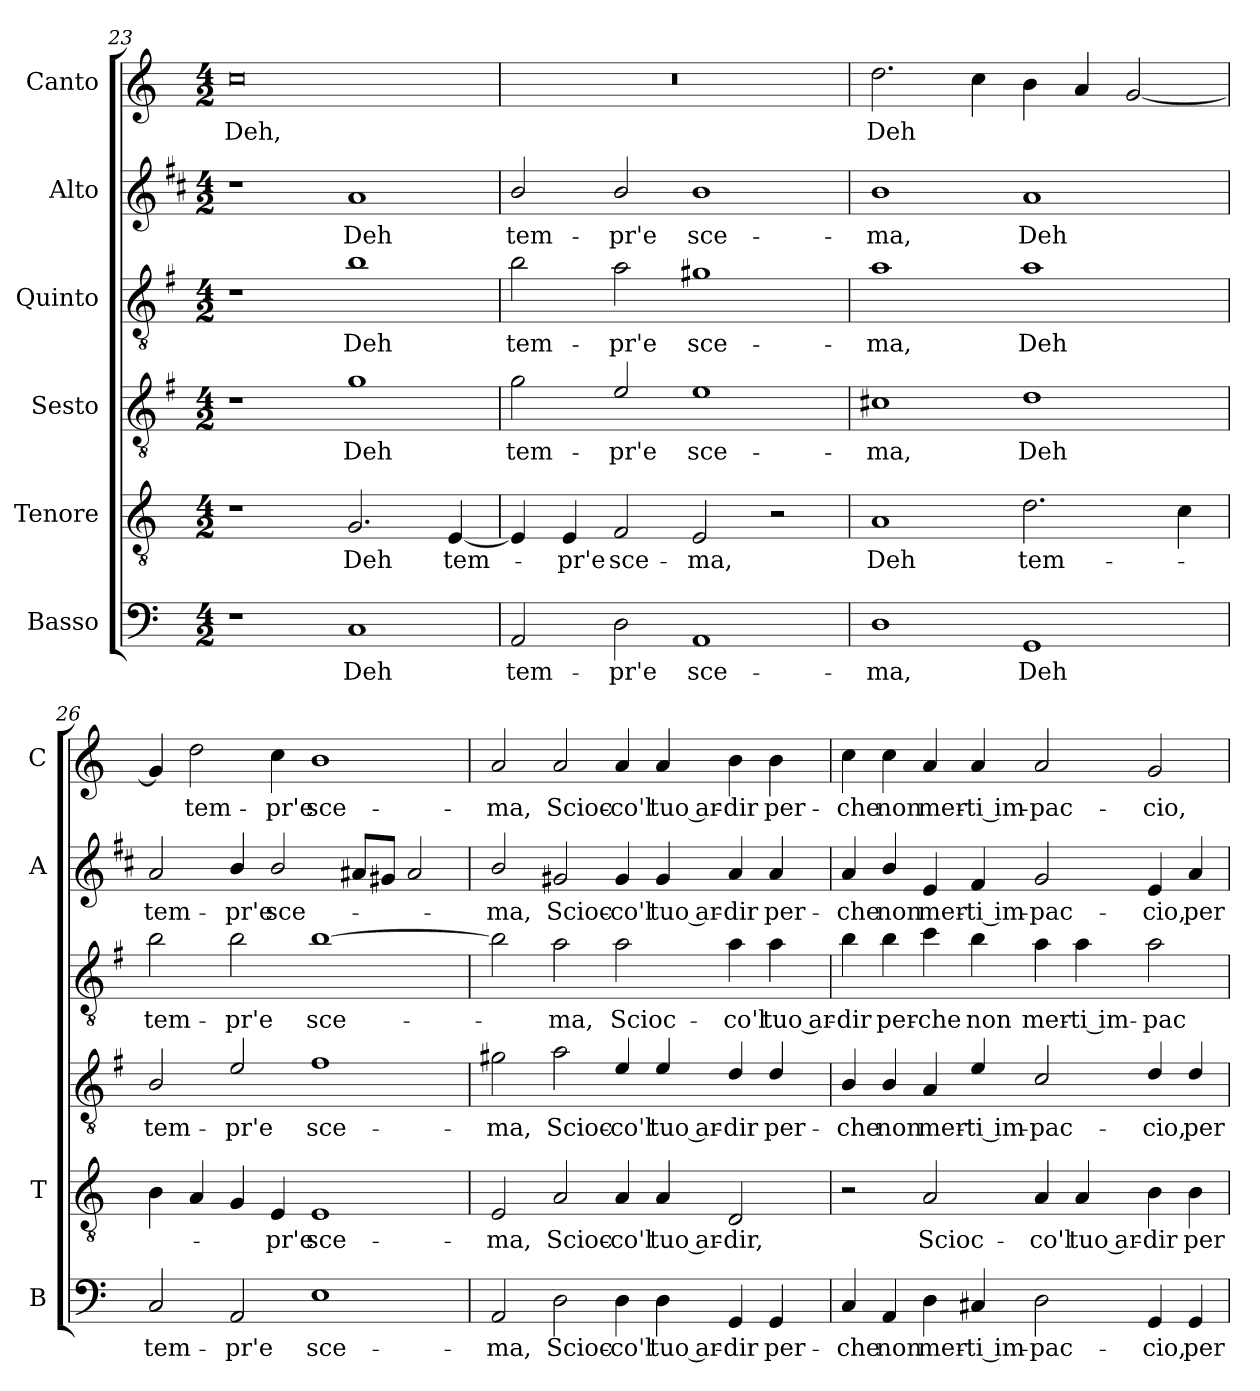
**kern	**text	**kern	**text	**kern	**text	**kern	**text	**kern	**text	**kern	**text
*part6	*part6	*part5	*part5	*part4	*part4	*part3	*part3	*part2	*part2	*part1	*part1
*staff6	*staff6	*staff5	*staff5	*staff4	*staff4	*staff3	*staff3	*staff2	*staff2	*staff1	*staff1
*I"Basso	*	*I"Tenore	*	*I"Sesto	*	*I"Quinto	*	*I"Alto	*	*I"Canto	*
*I'B	*	*I'T	*	*	*	*	*	*I'A	*	*I'C	*
*clefF4	*	*clefGv2	*	*clefGv2	*	*clefGv2	*	*clefG2	*	*clefG2	*
*	*	*	*	*ITrd4c7	*	*ITrd4c7	*	*ITrd1c2	*	*	*
*k[]	*	*k[]	*	*k[]	*	*k[]	*	*k[]	*	*k[]	*
*C:	*	*C:	*	*C:	*	*C:	*	*C:	*	*C:	*
*M4/2	*	*M4/2	*	*M4/2	*	*M4/2	*	*M4/2	*	*M4/2	*
=23	=23	=23	=23	=23	=23	=23	=23	=23	=23	=23	=23
!	!	!	!	!	!	!	!	!	!	!	!LO:LY:b
1r	.	1r	.	1r	.	1r	.	1r	.	0cc	Deh,
!	!LO:LY:b	!	!LO:LY:b	!	!LO:LY:b	!	!LO:LY:b	!	!LO:LY:b	!	!
1C	Deh	2.G/	Deh	1c	Deh	1e	Deh	1g	Deh	.	.
!	!	!	!LO:LY:b	!	!	!	!	!	!	!	!
.	.	[4E/	tem-	.	.	.	.	.	.	.	.
=24	=24	=24	=24	=24	=24	=24	=24	=24	=24	=24	=24
!	!LO:LY:b	!	!	!	!LO:LY:b	!	!LO:LY:b	!	!LO:LY:b	!	!
2AA/	tem-	4E/]	.	2c\	tem-	2e\	tem-	2a/	tem-	0r	.
!	!	!	!LO:LY:b	!	!	!	!	!	!	!	!
.	.	4E/	-pr'e	.	.	.	.	.	.	.	.
!	!LO:LY:b	!	!LO:LY:b	!	!LO:LY:b	!	!LO:LY:b	!	!LO:LY:b	!	!
2D\	-pr'e	2F/	sce-	2A/	-pr'e	2d\	-pr'e	2a/	-pr'e	.	.
!	!LO:LY:b	!	!LO:LY:b	!	!LO:LY:b	!	!LO:LY:b	!	!LO:LY:b	!	!
1AA	sce-	2E/	-ma,	1A	sce-	1c#X	sce-	1a	sce-	.	.
.	.	2r	.	.	.	.	.	.	.	.	.
=25	=25	=25	=25	=25	=25	=25	=25	=25	=25	=25	=25
!	!LO:LY:b	!	!LO:LY:b	!	!LO:LY:b	!	!LO:LY:b	!	!LO:LY:b	!	!LO:LY:b
1D	-ma,	1A	Deh	1F#X	-ma,	1d	-ma,	1a	-ma,	2.dd\	Deh
.	.	.	.	.	.	.	.	.	.	4cc\	.
!	!LO:LY:b	!	!LO:LY:b	!	!LO:LY:b	!	!LO:LY:b	!	!LO:LY:b	!	!
1GG	Deh	2.d\	tem-	1G	Deh	1d	Deh	1g	Deh	4b\	.
.	.	.	.	.	.	.	.	.	.	4a/	.
.	.	.	.	.	.	.	.	.	.	[2g/	.
.	.	4c\	.	.	.	.	.	.	.	.	.
=26	=26	=26	=26	=26	=26	=26	=26	=26	=26	=26	=26
!	!LO:LY:b	!	!	!	!LO:LY:b	!	!LO:LY:b	!	!LO:LY:b	!	!
2C/	tem-	4B\	.	2E/	tem-	2e\	tem-	2g/	tem-	4g/]	.
!	!	!	!	!	!	!	!	!	!	!	!LO:LY:b
.	.	4A/	.	.	.	.	.	.	.	2dd\	tem-
!	!LO:LY:b	!	!	!	!LO:LY:b	!	!LO:LY:b	!	!LO:LY:b	!	!
2AA/	-pr'e	4G/	.	2A/	-pr'e	2e\	-pr'e	4a/	-pr'e	.	.
!	!	!	!LO:LY:b	!	!	!	!	!	!LO:LY:b	!	!LO:LY:b
.	.	4E/	-pr'e	.	.	.	.	2a/	sce-	4cc\	-pr'e
!	!LO:LY:b	!	!LO:LY:b	!	!LO:LY:b	!	!LO:LY:b	!	!	!	!LO:LY:b
1E	sce-	1E	sce-	1B	sce-	[1e	sce-	.	.	1b	sce-
.	.	.	.	.	.	.	.	8g#X/L	.	.	.
.	.	.	.	.	.	.	.	8f#X/J	.	.	.
.	.	.	.	.	.	.	.	2g#/	.	.	.
!!LO:LB:g=z
=27	=27	=27	=27	=27	=27	=27	=27	=27	=27	=27	=27
!	!LO:LY:b	!	!LO:LY:b	!	!LO:LY:b	!	!	!	!LO:LY:b	!	!LO:LY:b
2AA/	-ma,	2E/	-ma,	2c#X\	-ma,	2e\]	.	2a/	-ma,	2a/	-ma,
!	!LO:LY:b	!	!LO:LY:b	!	!LO:LY:b	!	!LO:LY:b	!	!LO:LY:b	!	!LO:LY:b
2D\	Scioc-	2A/	Scioc-	2d\	Scioc-	2d\	-ma,	2f#X/	Scioc-	2a/	Scioc-
!	!LO:LY:b	!	!LO:LY:b	!	!LO:LY:b	!	!LO:LY:b	!	!LO:LY:b	!	!LO:LY:b
4D\	-co'l	4A/	-co'l	4A/	-co'l	2d\	Scioc-	4f#/	-co'l	4a/	-co'l
!	!LO:LY:b	!	!LO:LY:b	!	!LO:LY:b	!	!	!	!LO:LY:b	!	!LO:LY:b
4D\	tuo ar-	4A/	tuo ar-	4A/	tuo ar-	.	.	4f#/	tuo ar-	4a/	tuo ar-
!	!LO:LY:b	!	!LO:LY:b	!	!LO:LY:b	!	!LO:LY:b	!	!LO:LY:b	!	!LO:LY:b
4GG/	-dir	2D/	-dir,	4G/	-dir	4d\	-co'l	4g/	-dir	4b\	-dir
!	!LO:LY:b	!	!	!	!LO:LY:b	!	!LO:LY:b	!	!LO:LY:b	!	!LO:LY:b
4GG/	per-	.	.	4G/	per-	4d\	tuo ar-	4g/	per-	4b\	per-
=28	=28	=28	=28	=28	=28	=28	=28	=28	=28	=28	=28
!	!LO:LY:b	!	!	!	!LO:LY:b	!	!LO:LY:b	!	!LO:LY:b	!	!LO:LY:b
4C/	-che	2r	.	4E/	-che	4e\	-dir	4g/	-che	4cc\	-che
!	!LO:LY:b	!	!	!	!LO:LY:b	!	!LO:LY:b	!	!LO:LY:b	!	!LO:LY:b
4AA/	non	.	.	4E/	non	4e\	per-	4a/	non	4cc\	non
!	!LO:LY:b	!	!LO:LY:b	!	!LO:LY:b	!	!LO:LY:b	!	!LO:LY:b	!	!LO:LY:b
4D\	mer-	2A/	Scioc-	4D/	mer-	4f\	-che	4d/	mer-	4a/	mer-
!	!LO:LY:b	!	!	!	!LO:LY:b	!	!LO:LY:b	!	!LO:LY:b	!	!LO:LY:b
4C#X/	-ti im-	.	.	4A/	-ti im-	4e\	non	4e/	-ti im-	4a/	-ti im-
!	!LO:LY:b	!	!LO:LY:b	!	!LO:LY:b	!	!LO:LY:b	!	!LO:LY:b	!	!LO:LY:b
2D\	-pac-	4A/	-co'l	2F/	-pac-	4d\	mer-	2f/	-pac-	2a/	-pac-
!	!	!	!LO:LY:b	!	!	!	!LO:LY:b	!	!	!	!
.	.	4A/	tuo ar-	.	.	4d\	-ti im-	.	.	.	.
!	!LO:LY:b	!	!LO:LY:b	!	!LO:LY:b	!	!LO:LY:b	!	!LO:LY:b	!	!LO:LY:b
4GG/	-cio,	4B\	-dir	4G/	-cio,	2d\	-pac-	4d/	-cio,	2g/	-cio,
!	!LO:LY:b	!	!LO:LY:b	!	!LO:LY:b	!	!	!	!LO:LY:b	!	!
4GG/	per-	4B\	per-	4G/	per-	.	.	4g/	per-	.	.
=	=	=	=	=	=	=	=	=	=	=	=
*-	*-	*-	*-	*-	*-	*-	*-	*-	*-	*-	*-
